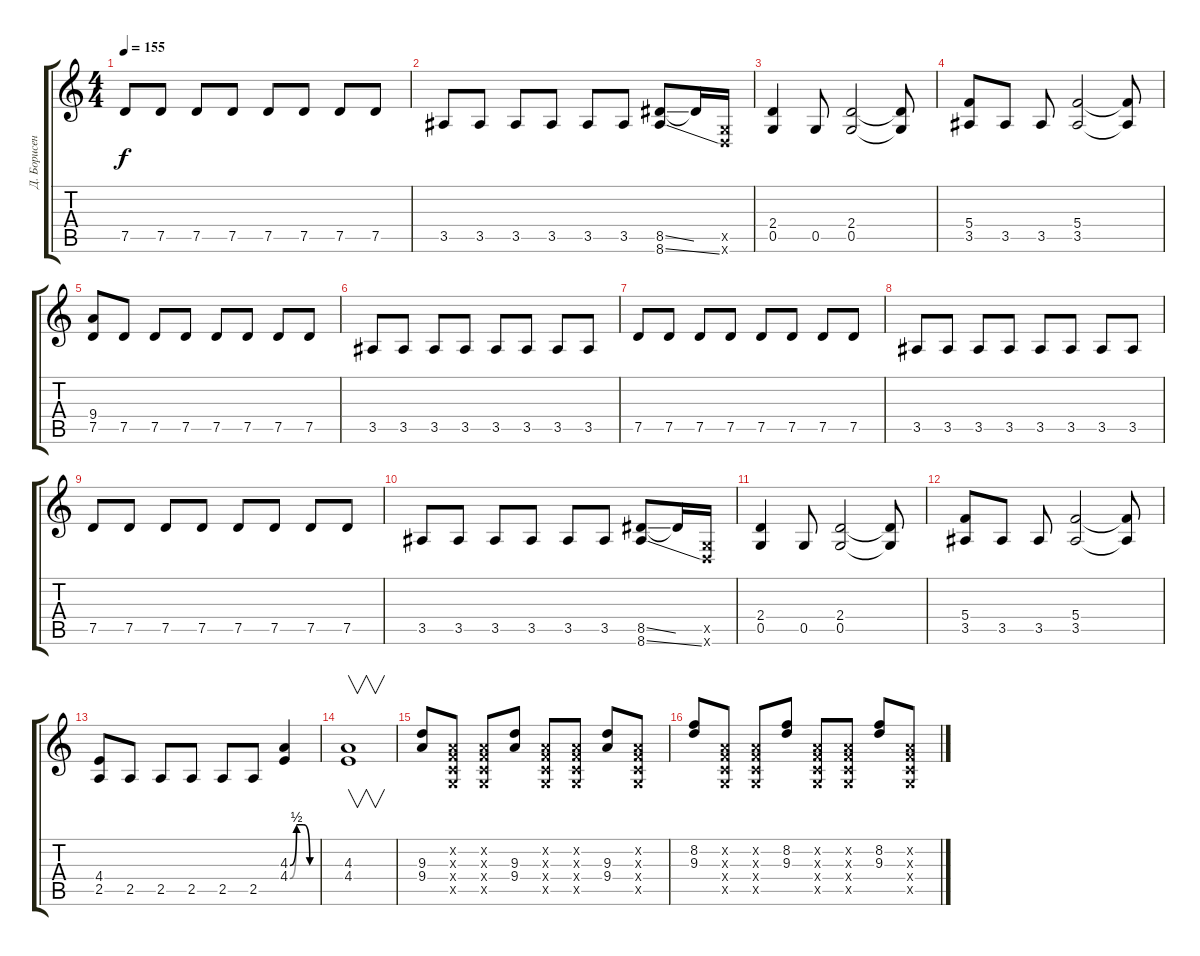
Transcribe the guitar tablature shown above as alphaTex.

\track ("Д. Борисенков" "Д. Борисен") {instrument distortionguitar}
\staff {score tabs}
\tuning (D4 A3 F3 C3 G2 D2) {hide}
\ts (4 4)
\tempo 155
\clef g2
\ks c
7.5.8{dy f} 7.5.8 7.5.8 7.5.8 7.5.8 7.5.8 7.5.8 7.5.8 |
3.5.8 3.5.8 3.5.8 3.5.8 3.5.8 3.5.8 (8.5{ss} 8.6{ss}).8 8.5{t}.16 (0.5{x} 0.6{x}).16 |
(2.4 0.5).4 0.5.8 (2.4 0.5).2 (2.4{t} 0.5{t}).8 |
(5.4 3.5).8 3.5.8 3.5.8 (5.4 3.5).2 (5.4{t} 3.5{t}).8 |
(9.4 7.5).8 7.5.8 7.5.8 7.5.8 7.5.8 7.5.8 7.5.8 7.5.8 |
3.5.8 3.5.8 3.5.8 3.5.8 3.5.8 3.5.8 3.5.8 3.5.8 |
7.5.8 7.5.8 7.5.8 7.5.8 7.5.8 7.5.8 7.5.8 7.5.8 |
3.5.8 3.5.8 3.5.8 3.5.8 3.5.8 3.5.8 3.5.8 3.5.8 |
7.5.8 7.5.8 7.5.8 7.5.8 7.5.8 7.5.8 7.5.8 7.5.8 |
3.5.8 3.5.8 3.5.8 3.5.8 3.5.8 3.5.8 (8.5{ss} 8.6{ss}).8 8.5{t}.16 (0.5{x} 0.6{x}).16 |
(2.4 0.5).4 0.5.8 (2.4 0.5).2 (2.4{t} 0.5{t}).8 |
(5.4 3.5).8 3.5.8 3.5.8 (5.4 3.5).2 (5.4{t} 3.5{t}).8 |
(4.4 2.5).8 2.5.8 2.5.8 2.5.8 2.5.8 2.5.8 (4.3{be (custom 0 0 15 2 30 2 45 0 60 0)} 4.4{be (custom 0 0 15 2 30 2 45 0 60 0)}).4 |
(4.3 4.4).1{v} |
(9.3 9.4).8 (0.2{x} 0.3{x} 0.4{x} 0.5{x}).8 (0.2{x} 0.3{x} 0.4{x} 0.5{x}).8 (9.3 9.4).8 (0.2{x} 0.3{x} 0.4{x} 0.5{x}).8 (0.2{x} 0.3{x} 0.4{x} 0.5{x}).8 (9.3 9.4).8 (0.2{x} 0.3{x} 0.4{x} 0.5{x}).8 |
(8.2 9.3).8 (0.2{x} 0.3{x} 0.4{x} 0.5{x}).8 (0.2{x} 0.3{x} 0.4{x} 0.5{x}).8 (8.2 9.3).8 (0.2{x} 0.3{x} 0.4{x} 0.5{x}).8 (0.2{x} 0.3{x} 0.4{x} 0.5{x}).8 (8.2 9.3).8 (0.2{x} 0.3{x} 0.4{x} 0.5{x}).8
